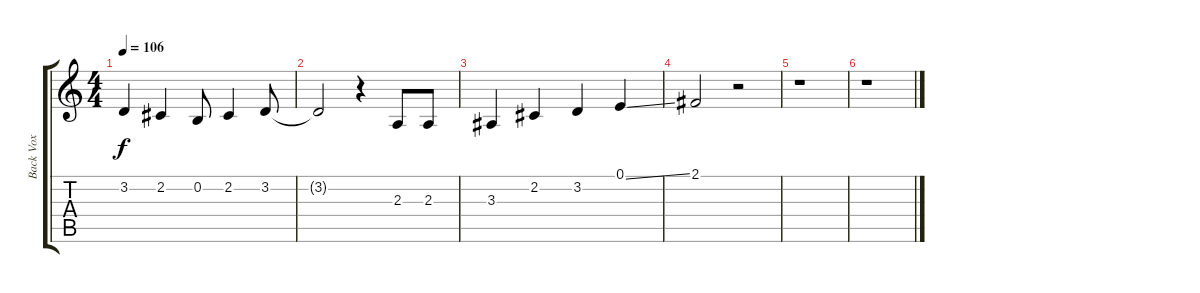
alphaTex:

\track ("Back Vox" "Back Vox") {instrument tenorsax}
\staff {score tabs}
\tuning (E4 B3 G3 D3 A2 E2) {hide}
\ts (4 4)
\tempo 106
\clef g2
\ks c
3.2.4{dy f} 2.2.4 0.2.8 2.2.4 3.2.8 |
3.2{t}.2 r.4 2.3.8 2.3.8 |
3.3.4 2.2.4 3.2.4 0.1{ss}.4 |
2.1.2 r.2 |
r.1 |
r.1
